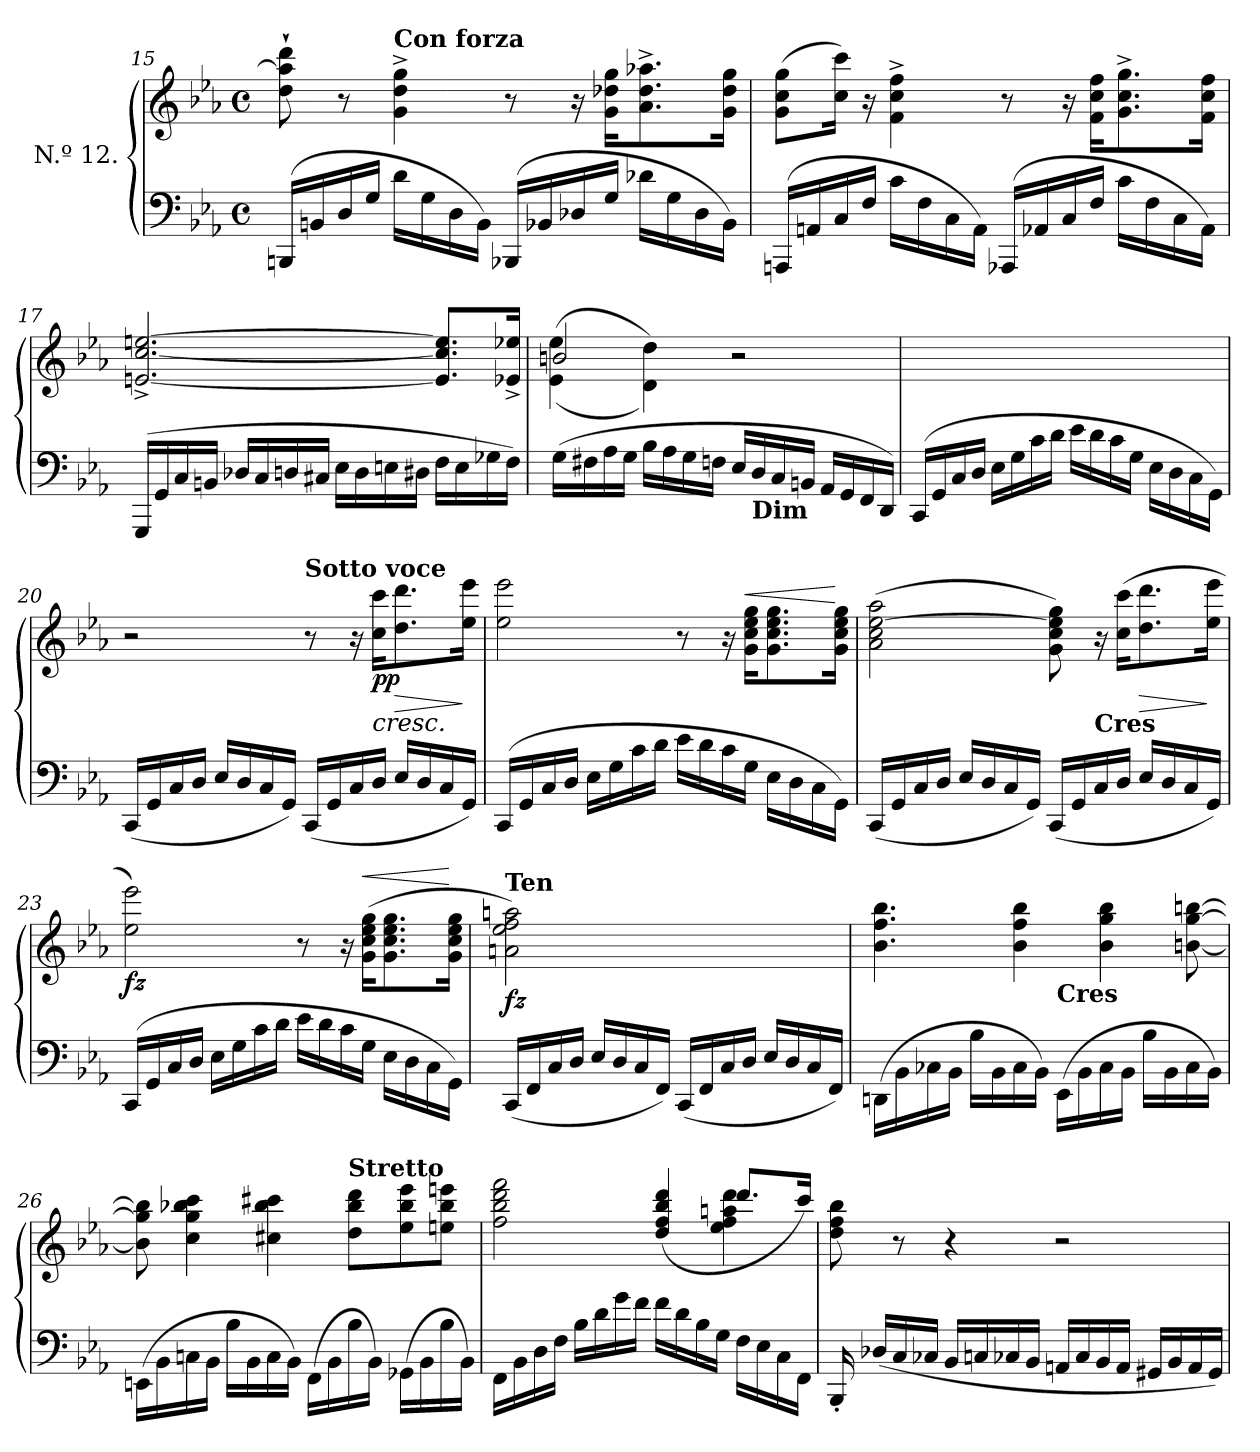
**kern	**kern	**dynam
*part1	*part1	*part1
*staff2	*staff1	*staff1/2
*I" N.º 12.	*	*
*clefF4	*clefG2	*
*k[b-e-a-]	*k[b-e-a-]	*
*c:	*c:	*
*M2/2	*M2/2	*
*met(c)	*met(c)	*
=15	=15	=15
(16BBBnLL	8dd`> 8aan]`> 8ddd`>	.
16BBn	.	.
16D	8r	.
16GJJ	.	.
!	!LO:TX:a:B:t=Con forza	!
16dLL	4g^> 4dd^> 4gg^>	.
16G	.	.
16D	.	.
16BBJJ)	.	.
(16BBB-XLL	8r	.
16BB-X	.	.
16D-X	16r	.
16GJJ	16g 16dd-X 16ggKL	.
16d-XLL	8.a-^> 8.dd-^> 8.aa-X^>	.
16G	.	.
16D-	.	.
16BB-JJ)	16g 16dd- 16ggJk	.
=16	=16	=16
(>16AAAnLL	(8g 8cc 8ggL	.
16AAn	.	.
16C	16cc 16cccJk)	.
16FJJ	16r	.
16cLL	4f^> 4cc^> 4ff^>	.
16F	.	.
16C	.	.
16AAJJ)	.	.
(>16AAA-XLL	8r	.
16AA-X	.	.
16C	16r	.
16FJJ	16f 16cc 16ffKL	.
16cLL	8.g^> 8.cc^> 8.gg^>	.
16F	.	.
16C	.	.
16AA-JJ)	16f 16cc 16ffJk	.
=17	=17	=17
(>16GGGLL	[2.en^< [2.cc^< [2.een^<	.
16GG	.	.
16C	.	.
16BBnJJ	.	.
16D-XLL	.	.
16C	.	.
16Dn	.	.
16C#XJJ	.	.
16E-LL	.	.
16D	.	.
16En	.	.
16D#XJJ	.	.
16FLL	8.e] 8.cc] 8.ee]L	.
16E	.	.
16G-X	.	.
16FJJ)	16e-X^< 16ee-X^<Jk	.
=18	=18	=18
*	*^	*
(>16GLL	2bn	(<(>4e- 4ee-	.
16F#X	.	.	.
16A-	.	.	.
16GJJ	.	.	.
16B-LL	.	4d 4dd))	.
16A-	.	.	.
16G	.	.	.
16FnJJ	.	.	.
16E-LL	2rffyy	2r	.
!LO:TX:b:B:t=Dim	!	!	!
16D	.	.	.
16C	.	.	.
16BBnJJ	.	.	.
16AA-LL	.	.	.
16GG	.	.	.
16FF	.	.	.
16DDJJ)	.	.	.
*	*v	*v	*
=19	=19	=19
(>16CCLL	1rddyy	.
16GG	.	.
16C	.	.
16DJJ	.	.
16E-LL	.	.
16G	.	.
16c	.	.
16dJJ	.	.
16e-LL	.	.
16d	.	.
16c	.	.
16GJJ	.	.
16E-LL	.	.
16D\	.	.
16C	.	.
16GGJJ)	.	.
=20	=20	=20
(<16CCLL	2r	.
16GG	.	.
16C	.	.
16DJJ	.	.
16E-LL	.	.
16D	.	.
16C	.	.
16GGJJ)	.	.
!	!LO:TX:a:B:t=Sotto voce	!
(<16CCLL	8r	.
16GG	.	.
16C	16r	.
!	!	!LO:HP:b
!	!	!LO:DY:n=1:b
!	!	!LO:DY:n=2:b
16DJJ	16cc 16cccKL	< p p
!	!	!LO:HP:b
16E-LL	8.dd 8.ddd	>
16D	.	.
16C	.	.
16GGJJ)	16ee- 16eee-Jk	[ ]
=21	=21	=21
(>16CCLL	2ee- 2eee-	.
16GG	.	.
16C	.	.
16DJJ	.	.
16E-LL	.	.
16G	.	.
16c	.	.
16dJJ	.	.
16e-LL	8r	.
16d	.	.
16c	16r	.
!	!	!LO:HP:a
16GJJ	16g 16cc 16ee- 16ggKL	<
16E-LL	8.g 8.cc 8.ee- 8.gg	.
16D\	.	.
16C	.	.
16GGJJ)	16g 16cc 16ee- 16ggJk	[
=22	=22	=22
(<16CCLL	(>2a-\ 2cc\ [2ee-\ 2aa-\	.
16GG	.	.
16C	.	.
16DJJ	.	.
16E-LL	.	.
16D	.	.
16C	.	.
16GGJJ)	.	.
(<16CCLL	8g 8cc 8ee-] 8gg)	.
16GG	.	.
!	!LO:TX:b:B:t=Cres	!
16C	16r	.
16DJJ	(>16cc 16cccKL	.
!	!	!LO:HP:b
16E-LL	8.dd 8.ddd	>
16D	.	.
16C	.	.
16GGJJ)	16ee- 16eee-Jk	]
=23	=23	=23
!	!	!LO:DY:b
(>16CCLL	2ee- 2eee-)	fz
16GG	.	.
16C	.	.
16DJJ	.	.
16E-LL	.	.
16G	.	.
16c	.	.
16dJJ	.	.
16e-LL	8r	.
16d	.	.
16c	16r	.
!	!	!LO:HP:a
16GJJ	(16g 16cc 16ee- 16ggKL	<
16E-\LL	8.g 8.cc 8.ee- 8.gg	.
16D	.	.
16C	.	.
16GGJJ)	16g 16cc 16ee- 16ggJk	[
=24	=24	=24
!	!LO:TX:a:B:t=Ten	!
!	!LO:N:vis=2	!LO:DY:b
(<16CCLL	1an 1ee- 1ff 1aan)	fz
16FF	.	.
16C	.	.
16DJJ	.	.
16E-LL	.	.
16D	.	.
16C	.	.
16FFJJ)	.	.
(<16CCLL	.	.
16FF	.	.
16C	.	.
16DJJ	.	.
16E-LL	.	.
16D	.	.
16C	.	.
16FFJJ)	.	.
=25	=25	=25
*	*^	*
(>16DDn\LL	4.b- 4.ff 4.bb-	2ryy	.
16BB-	.	.	.
16C-X	.	.	.
16BB-JJ	.	.	.
16B-LL	.	.	.
16BB-	.	.	.
16C-	4b- 4ff 4bb-	.	.
16BB-JJ)	.	.	.
!	!	!LO:TX:b:B:t=Cres	!
(>16EE-\LL	.	2ryy	.
16BB-	.	.	.
16C-	4b- 4gg 4bb-	.	.
16BB-JJ	.	.	.
16B-LL	.	.	.
16BB-	.	.	.
16C-	[8bn [8gg [8bbn	.	.
16BB-JJ)	.	.	.
*	*v	*v	*
=26	=26	=26
(>16EEn\LL	8bn] 8gg] 8bbn]	.
16BB-	.	.
16Cn	4cc 4gg 4bb-X 4ccc	.
16BB-JJ	.	.
16B-LL	.	.
16BB-	.	.
16C	4cc#X 4bb- 4ccc#X	.
16BB-JJ)	.	.
(>16FF\LL	.	.
16BB-	.	.
!	!LO:TX:a:B:t=Stretto	!
16B-	8dd 8bb- 8dddL	.
16BB-JJ)	.	.
(>16GG-X\LL	8ee- 8bb- 8eee-	.
16BB-	.	.
16B-	8een 8bb- 8eeenJ	.
16BB-JJ)	.	.
=27	=27	=27
*	*^	*
16FFLL	2ff\ 2bb-\ 2ddd\ 2fff\	2.ryy	.
16BB-\	.	.	.
16D	.	.	.
16FJJ	.	.	.
16B-LL	.	.	.
16d	.	.	.
16g\	.	.	.
16f\JJ	.	.	.
16f\LL	(>4dd/ 4ff/ 4bb-/ 4ddd/	.	.
16d\	.	.	.
16B-	.	.	.
16GJJ	.	.	.
16F\LL	8.dddL	4ee- 4ff 4aan 4ddd	.
16E-	.	.	.
16C	.	.	.
16FFJJ	16cccJk)	.	.
*	*v	*v	*
=28	=28	=28
16BBB-'<	8dd 8ff 8bb-	.
(<16D-XLL	.	.
16C	8r	.
16C-XJJ	.	.
16BB-LL	4r	.
16Cn	.	.
16C-X	.	.
16BB-JJ	.	.
16AAnLL	2r	.
16C-	.	.
16BB-	.	.
16AAJJ	.	.
16GG#XLL	.	.
16BB-	.	.
16AA	.	.
16GG#JJ)	.	.
=	=	=
*-	*-	*-
